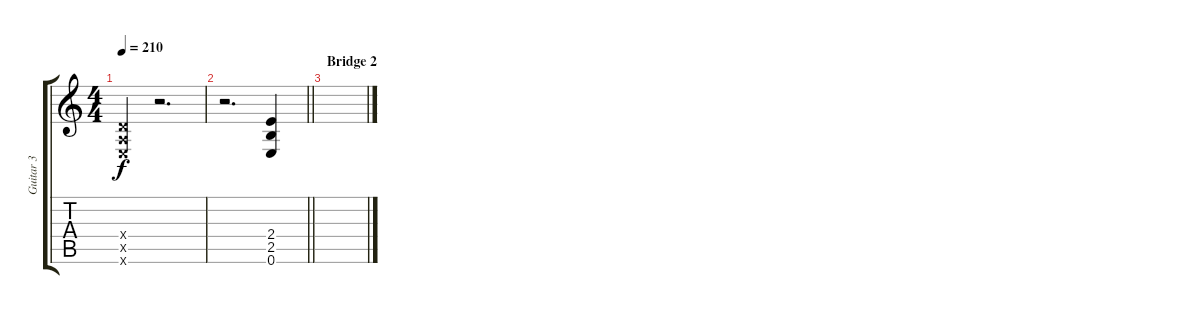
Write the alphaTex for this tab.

\track ("Guitar 3" "Guitar 3") {instrument distortionguitar}
\staff {score tabs}
\tuning (E4 B3 G3 D3 A2 E2) {hide}
\ts (4 4)
\tempo 210
\clef g2
\ks c
(0.4{x} 0.5{x} 0.6{x}).4{dy f} r.2{d} |
\barLineRight lightlight
r.2{d} (2.4 2.5 0.6).4 |
\section ("" "Bridge 2")
